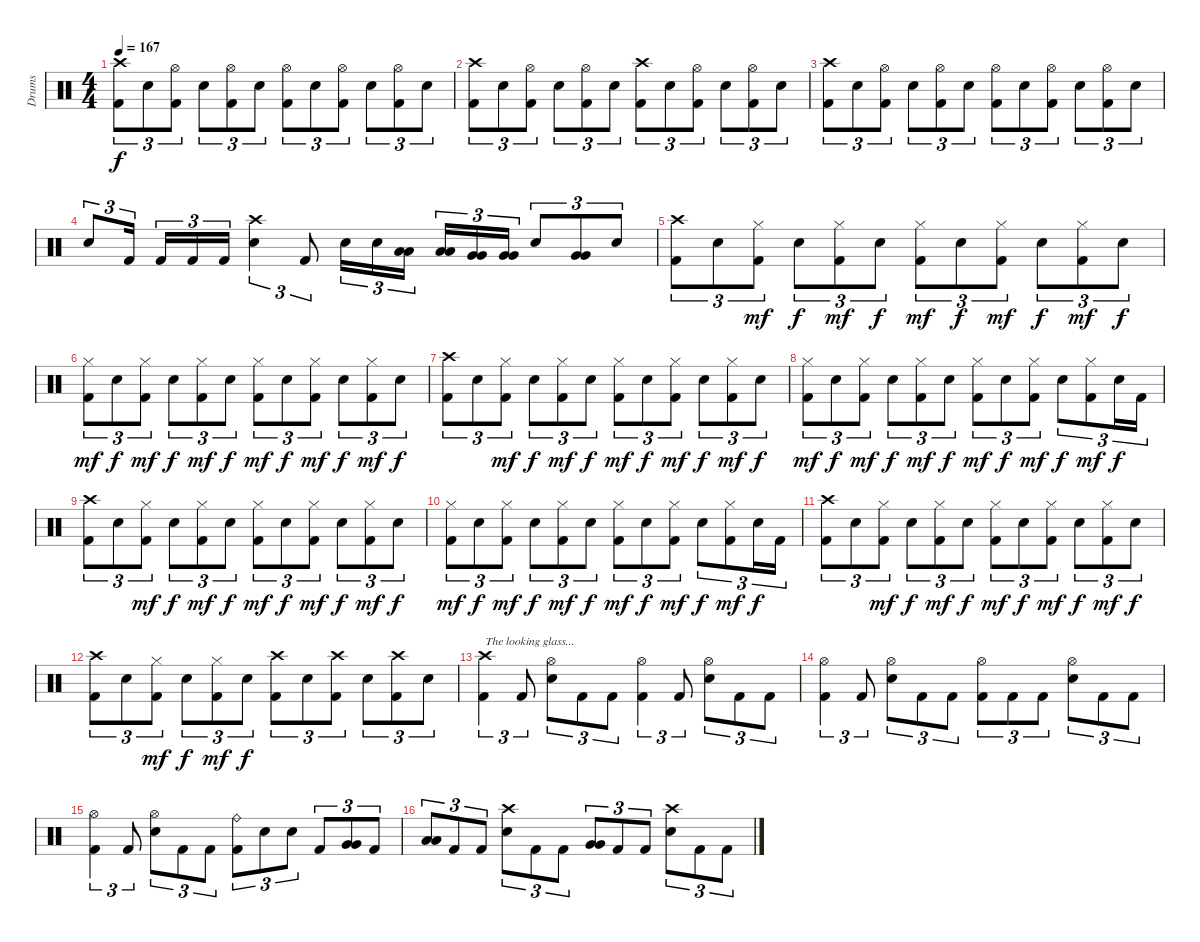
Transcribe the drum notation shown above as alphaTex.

\track ("Drums" "Drums") {instrument percussion}
\staff {score}
\articulation defaults
\ts (4 4)
\tempo 167
\clef neutral
\ks c
("Crash high (hit)" "Kick (hit) 2").8{tu (3 2) dy f} "Electric Snare (hit)".8{tu (3 2)} ("Hi-Hat (open)" "Kick (hit) 2").8{tu (3 2)} "Electric Snare (hit)".8{tu (3 2)} ("Hi-Hat (open)" "Kick (hit) 2").8{tu (3 2)} "Electric Snare (hit)".8{tu (3 2)} ("Hi-Hat (open)" "Kick (hit) 2").8{tu (3 2)} "Electric Snare (hit)".8{tu (3 2)} ("Hi-Hat (open)" "Kick (hit) 2").8{tu (3 2)} "Electric Snare (hit)".8{tu (3 2)} ("Hi-Hat (open)" "Kick (hit) 2").8{tu (3 2)} "Electric Snare (hit)".8{tu (3 2)} |
("Crash high (hit)" "Kick (hit) 2").8{tu (3 2)} "Electric Snare (hit)".8{tu (3 2)} ("Hi-Hat (open)" "Kick (hit) 2").8{tu (3 2)} "Electric Snare (hit)".8{tu (3 2)} ("Hi-Hat (open)" "Kick (hit) 2").8{tu (3 2)} "Electric Snare (hit)".8{tu (3 2)} ("Crash high (hit)" "Kick (hit) 2").8{tu (3 2)} "Electric Snare (hit)".8{tu (3 2)} ("Hi-Hat (open)" "Kick (hit) 2").8{tu (3 2)} "Electric Snare (hit)".8{tu (3 2)} ("Hi-Hat (open)" "Kick (hit) 2").8{tu (3 2)} "Electric Snare (hit)".8{tu (3 2)} |
("Crash high (hit)" "Kick (hit) 2").8{tu (3 2)} "Electric Snare (hit)".8{tu (3 2)} ("Hi-Hat (open)" "Kick (hit) 2").8{tu (3 2)} "Electric Snare (hit)".8{tu (3 2)} ("Hi-Hat (open)" "Kick (hit) 2").8{tu (3 2)} "Electric Snare (hit)".8{tu (3 2)} ("Hi-Hat (open)" "Kick (hit) 2").8{tu (3 2)} "Electric Snare (hit)".8{tu (3 2)} ("Hi-Hat (open)" "Kick (hit) 2").8{tu (3 2)} "Electric Snare (hit)".8{tu (3 2)} ("Hi-Hat (open)" "Kick (hit) 2").8{tu (3 2)} "Electric Snare (hit)".8{tu (3 2)} |
"Electric Snare (hit)".8{tu (3 2)} "Kick (hit) 2".16{tu (3 2)} "Kick (hit) 2".16{tu (3 2)} "Kick (hit) 2".16{tu (3 2)} "Kick (hit) 2".16{tu (3 2)} ("Crash high (hit)" "Electric Snare (hit)").4{tu (3 2)} "Kick (hit) 2".8{tu (3 2)} "Electric Snare (hit)".16{tu (3 2)} "Electric Snare (hit)".16{tu (3 2)} ("Low Tom (hit)" "Low Tom (hit)").16{tu (3 2)} ("Low Tom (hit)" "Low Tom (hit)").16{tu (3 2)} ("Very Low Tom (hit)" "Very Low Tom (hit)").16{tu (3 2)} ("Very Low Tom (hit)" "Very Low Tom (hit)").16{tu (3 2)} "Electric Snare (hit)".8{tu (3 2)} ("Very Low Tom (hit)" "Very Low Tom (hit)").8{tu (3 2)} "Electric Snare (hit)".8{tu (3 2)} |
("Crash high (hit)" "Kick (hit) 2").8{tu (3 2)} "Electric Snare (hit)".8{tu (3 2)} ("Hi-Hat (closed)" "Kick (hit) 2").8{tu (3 2) dy mf} "Electric Snare (hit)".8{tu (3 2) dy f} ("Hi-Hat (closed)" "Kick (hit) 2").8{tu (3 2) dy mf} "Electric Snare (hit)".8{tu (3 2) dy f} ("Hi-Hat (closed)" "Kick (hit) 2").8{tu (3 2) dy mf} "Electric Snare (hit)".8{tu (3 2) dy f} ("Hi-Hat (closed)" "Kick (hit) 2").8{tu (3 2) dy mf} "Electric Snare (hit)".8{tu (3 2) dy f} ("Hi-Hat (closed)" "Kick (hit) 2").8{tu (3 2) dy mf} "Electric Snare (hit)".8{tu (3 2) dy f} |
("Hi-Hat (closed)" "Kick (hit) 2").8{tu (3 2) dy mf} "Electric Snare (hit)".8{tu (3 2) dy f} ("Hi-Hat (closed)" "Kick (hit) 2").8{tu (3 2) dy mf} "Electric Snare (hit)".8{tu (3 2) dy f} ("Hi-Hat (closed)" "Kick (hit) 2").8{tu (3 2) dy mf} "Electric Snare (hit)".8{tu (3 2) dy f} ("Hi-Hat (closed)" "Kick (hit) 2").8{tu (3 2) dy mf} "Electric Snare (hit)".8{tu (3 2) dy f} ("Hi-Hat (closed)" "Kick (hit) 2").8{tu (3 2) dy mf} "Electric Snare (hit)".8{tu (3 2) dy f} ("Hi-Hat (closed)" "Kick (hit) 2").8{tu (3 2) dy mf} "Electric Snare (hit)".8{tu (3 2) dy f} |
("Crash high (hit)" "Kick (hit) 2").8{tu (3 2)} "Electric Snare (hit)".8{tu (3 2)} ("Hi-Hat (closed)" "Kick (hit) 2").8{tu (3 2) dy mf} "Electric Snare (hit)".8{tu (3 2) dy f} ("Hi-Hat (closed)" "Kick (hit) 2").8{tu (3 2) dy mf} "Electric Snare (hit)".8{tu (3 2) dy f} ("Hi-Hat (closed)" "Kick (hit) 2").8{tu (3 2) dy mf} "Electric Snare (hit)".8{tu (3 2) dy f} ("Hi-Hat (closed)" "Kick (hit) 2").8{tu (3 2) dy mf} "Electric Snare (hit)".8{tu (3 2) dy f} ("Hi-Hat (closed)" "Kick (hit) 2").8{tu (3 2) dy mf} "Electric Snare (hit)".8{tu (3 2) dy f} |
("Hi-Hat (closed)" "Kick (hit) 2").8{tu (3 2) dy mf} "Electric Snare (hit)".8{tu (3 2) dy f} ("Hi-Hat (closed)" "Kick (hit) 2").8{tu (3 2) dy mf} "Electric Snare (hit)".8{tu (3 2) dy f} ("Hi-Hat (closed)" "Kick (hit) 2").8{tu (3 2) dy mf} "Electric Snare (hit)".8{tu (3 2) dy f} ("Hi-Hat (closed)" "Kick (hit) 2").8{tu (3 2) dy mf} "Electric Snare (hit)".8{tu (3 2) dy f} ("Hi-Hat (closed)" "Kick (hit) 2").8{tu (3 2) dy mf} "Electric Snare (hit)".8{tu (3 2) dy f} ("Hi-Hat (closed)" "Kick (hit) 2").8{tu (3 2) dy mf} "Electric Snare (hit)".16{tu (3 2) dy f} "Kick (hit) 2".16{tu (3 2)} |
("Crash high (hit)" "Kick (hit) 2").8{tu (3 2)} "Electric Snare (hit)".8{tu (3 2)} ("Hi-Hat (closed)" "Kick (hit) 2").8{tu (3 2) dy mf} "Electric Snare (hit)".8{tu (3 2) dy f} ("Hi-Hat (closed)" "Kick (hit) 2").8{tu (3 2) dy mf} "Electric Snare (hit)".8{tu (3 2) dy f} ("Hi-Hat (closed)" "Kick (hit) 2").8{tu (3 2) dy mf} "Electric Snare (hit)".8{tu (3 2) dy f} ("Hi-Hat (closed)" "Kick (hit) 2").8{tu (3 2) dy mf} "Electric Snare (hit)".8{tu (3 2) dy f} ("Hi-Hat (closed)" "Kick (hit) 2").8{tu (3 2) dy mf} "Electric Snare (hit)".8{tu (3 2) dy f} |
("Hi-Hat (closed)" "Kick (hit) 2").8{tu (3 2) dy mf} "Electric Snare (hit)".8{tu (3 2) dy f} ("Hi-Hat (closed)" "Kick (hit) 2").8{tu (3 2) dy mf} "Electric Snare (hit)".8{tu (3 2) dy f} ("Hi-Hat (closed)" "Kick (hit) 2").8{tu (3 2) dy mf} "Electric Snare (hit)".8{tu (3 2) dy f} ("Hi-Hat (closed)" "Kick (hit) 2").8{tu (3 2) dy mf} "Electric Snare (hit)".8{tu (3 2) dy f} ("Hi-Hat (closed)" "Kick (hit) 2").8{tu (3 2) dy mf} "Electric Snare (hit)".8{tu (3 2) dy f} ("Hi-Hat (closed)" "Kick (hit) 2").8{tu (3 2) dy mf} "Electric Snare (hit)".16{tu (3 2) dy f} "Kick (hit) 2".16{tu (3 2)} |
("Crash high (hit)" "Kick (hit) 2").8{tu (3 2)} "Electric Snare (hit)".8{tu (3 2)} ("Hi-Hat (closed)" "Kick (hit) 2").8{tu (3 2) dy mf} "Electric Snare (hit)".8{tu (3 2) dy f} ("Hi-Hat (closed)" "Kick (hit) 2").8{tu (3 2) dy mf} "Electric Snare (hit)".8{tu (3 2) dy f} ("Hi-Hat (closed)" "Kick (hit) 2").8{tu (3 2) dy mf} "Electric Snare (hit)".8{tu (3 2) dy f} ("Hi-Hat (closed)" "Kick (hit) 2").8{tu (3 2) dy mf} "Electric Snare (hit)".8{tu (3 2) dy f} ("Hi-Hat (closed)" "Kick (hit) 2").8{tu (3 2) dy mf} "Electric Snare (hit)".8{tu (3 2) dy f} |
("Crash high (hit)" "Kick (hit) 2").8{tu (3 2)} "Electric Snare (hit)".8{tu (3 2)} ("Hi-Hat (closed)" "Kick (hit) 2").8{tu (3 2) dy mf} "Electric Snare (hit)".8{tu (3 2) dy f} ("Hi-Hat (closed)" "Kick (hit) 2").8{tu (3 2) dy mf} "Electric Snare (hit)".8{tu (3 2) dy f} ("Crash high (hit)" "Kick (hit) 2").8{tu (3 2)} "Electric Snare (hit)".8{tu (3 2)} ("Crash high (hit)" "Kick (hit) 2").8{tu (3 2)} "Electric Snare (hit)".8{tu (3 2)} ("Crash high (hit)" "Kick (hit) 2").8{tu (3 2)} "Electric Snare (hit)".8{tu (3 2)} |
("Crash high (hit)" "Kick (hit) 2").4{tu (3 2) txt "The looking glass..."} "Kick (hit) 2".8{tu (3 2)} ("Hi-Hat (open)" "Electric Snare (hit)").8{tu (3 2)} "Kick (hit) 2".8{tu (3 2)} "Kick (hit) 2".8{tu (3 2)} ("Hi-Hat (open)" "Kick (hit) 2").4{tu (3 2)} "Kick (hit) 2".8{tu (3 2)} ("Hi-Hat (open)" "Electric Snare (hit)").8{tu (3 2)} "Kick (hit) 2".8{tu (3 2)} "Kick (hit) 2".8{tu (3 2)} |
("Hi-Hat (open)" "Kick (hit) 2").4{tu (3 2)} "Kick (hit) 2".8{tu (3 2)} ("Hi-Hat (open)" "Electric Snare (hit)").8{tu (3 2)} "Kick (hit) 2".8{tu (3 2)} "Kick (hit) 2".8{tu (3 2)} ("Hi-Hat (open)" "Kick (hit) 2").8{tu (3 2)} "Kick (hit) 2".8{tu (3 2)} "Kick (hit) 2".8{tu (3 2)} ("Hi-Hat (open)" "Electric Snare (hit)").8{tu (3 2)} "Kick (hit) 2".8{tu (3 2)} "Kick (hit) 2".8{tu (3 2)} |
("Hi-Hat (open)" "Kick (hit) 2").4{tu (3 2)} "Kick (hit) 2".8{tu (3 2)} ("Hi-Hat (open)" "Electric Snare (hit)").8{tu (3 2)} "Kick (hit) 2".8{tu (3 2)} "Kick (hit) 2".8{tu (3 2)} ("Ride (bell)" "Kick (hit) 2").8{tu (3 2)} "Electric Snare (hit)".8{tu (3 2)} "Electric Snare (hit)".8{tu (3 2)} "Kick (hit) 2".8{tu (3 2)} ("Very Low Tom (hit)" "Very Low Tom (hit)").8{tu (3 2)} "Kick (hit) 2".8{tu (3 2)} |
("Low Tom (hit)" "Low Tom (hit)").8{tu (3 2)} "Kick (hit) 2".8{tu (3 2)} "Kick (hit) 2".8{tu (3 2)} ("Crash high (hit)" "Electric Snare (hit)").8{tu (3 2)} "Kick (hit) 2".8{tu (3 2)} "Kick (hit) 2".8{tu (3 2)} ("Very Low Tom (hit)" "Very Low Tom (hit)").8{tu (3 2)} "Kick (hit) 2".8{tu (3 2)} "Kick (hit) 2".8{tu (3 2)} ("Crash high (hit)" "Electric Snare (hit)").8{tu (3 2)} "Kick (hit) 2".8{tu (3 2)} "Kick (hit) 2".8{tu (3 2)}
